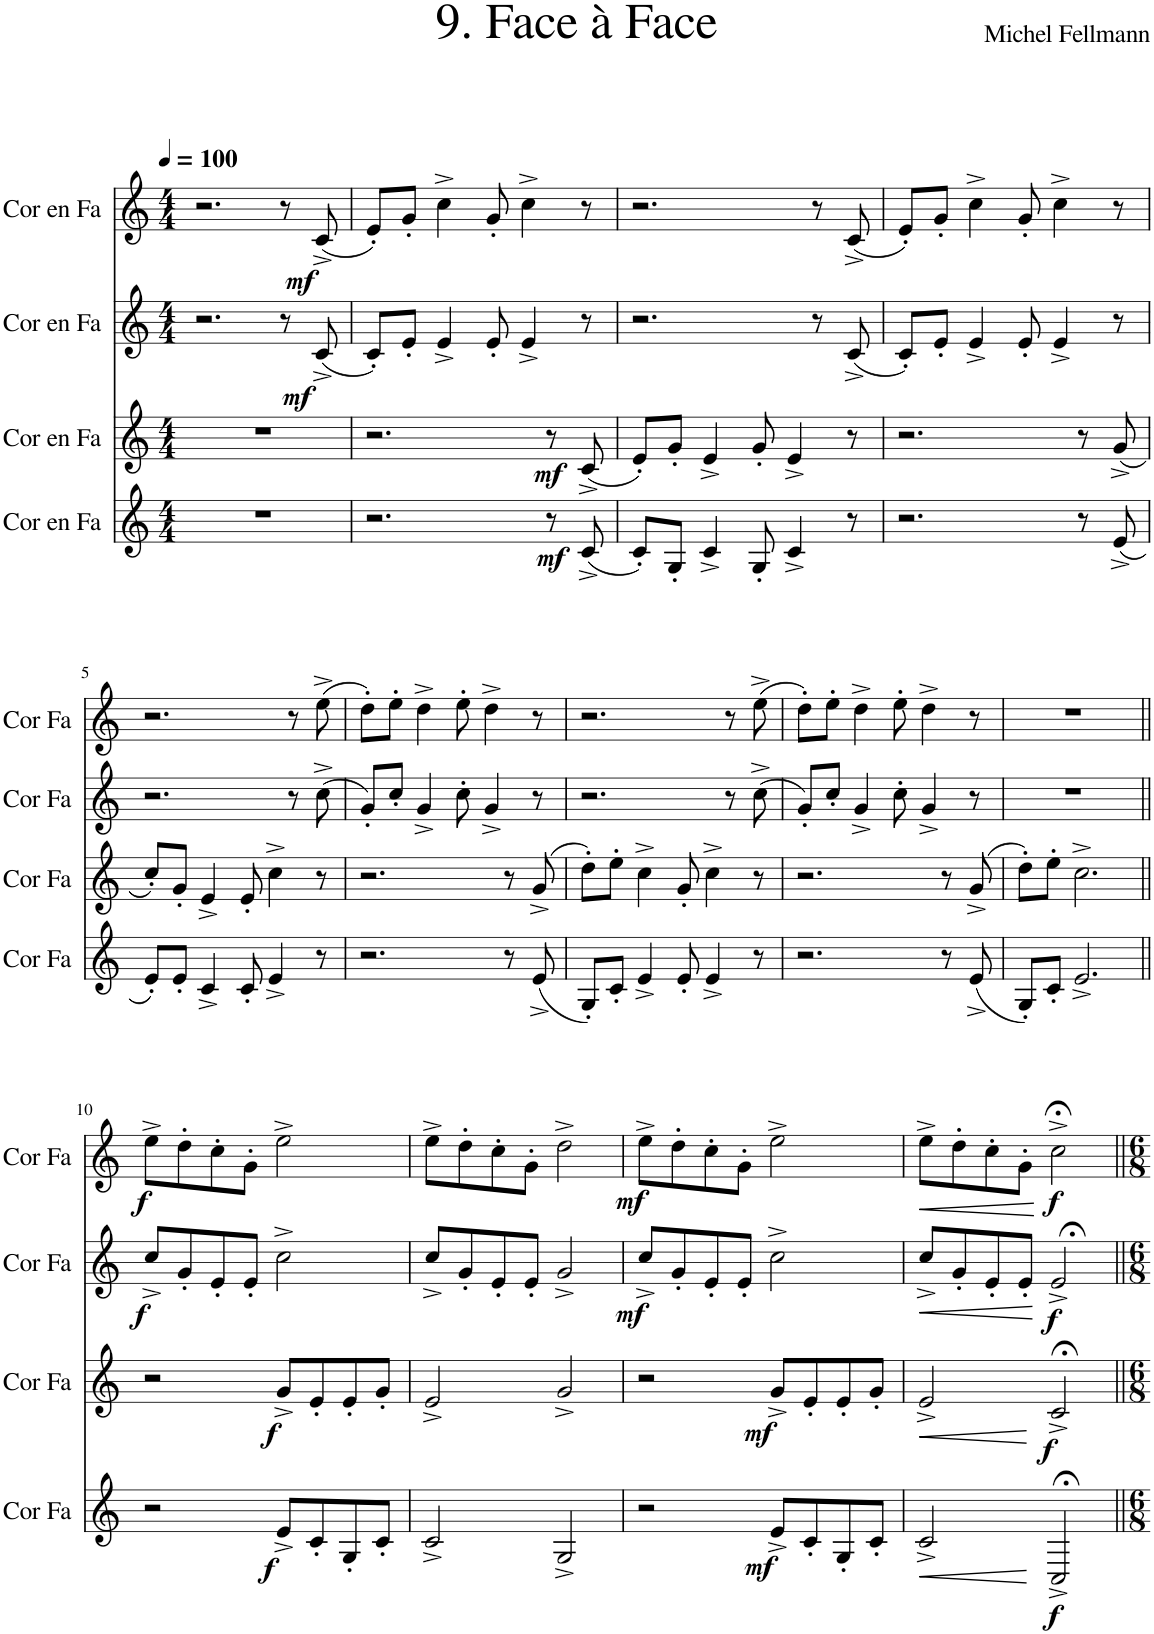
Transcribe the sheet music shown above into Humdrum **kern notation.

**kern	**dynam	**kern	**dynam	**kern	**dynam	**kern	**dynam
*part4	*part4	*part3	*part3	*part2	*part2	*part1	*part1
*staff4	*staff4	*staff3	*staff3	*staff2	*staff2	*staff1	*staff1
*I"Cor en Fa	*	*I"Cor en Fa	*	*I"Cor en Fa	*	*I"Cor en Fa	*
*I'Cor Fa	*	*I'Cor Fa	*	*I'Cor Fa	*	*I'Cor Fa	*
*clefG2	*	*clefG2	*	*clefG2	*	*clefG2	*
*Trd4c7	*	*Trd4c7	*	*Trd4c7	*	*Trd4c7	*
*k[]	*	*k[]	*	*k[]	*	*k[]	*
*M4/4	*	*M4/4	*	*M4/4	*	*M4/4	*
*MM100	*	*MM100	*	*MM100	*	*MM100	*
=1	=1	=1	=1	=1	=1	=1	=1
1r	.	1r	.	2.r	.	2.r	.
!	!	!	!	!	!LO:DY:b	!	!LO:DY:b
.	.	.	.	8r	mf	8r	mf
.	.	.	.	(8c^/	.	(8c^/	.
=2	=2	=2	=2	=2	=2	=2	=2
2.r	.	2.r	.	8c'/L)	.	8e'/L)	.
.	.	.	.	8e'/J	.	8g'/J	.
.	.	.	.	4e^/	.	4cc^\	.
.	.	.	.	8e'/	.	8g'/	.
.	.	.	.	4e^/	.	4cc^\	.
!	!LO:DY:b	!	!LO:DY:b	!	!	!	!
8r	mf	8r	mf	.	.	.	.
(8c^/	.	(8c^/	.	8r	.	8r	.
=3	=3	=3	=3	=3	=3	=3	=3
8c'/L)	.	8e'/L)	.	2.r	.	2.r	.
8G'/J	.	8g'/J	.	.	.	.	.
4c^/	.	4e^/	.	.	.	.	.
8G'/	.	8g'/	.	.	.	.	.
4c^/	.	4e^/	.	.	.	.	.
.	.	.	.	8r	.	8r	.
8r	.	8r	.	(8c^/	.	(8c^/	.
=4	=4	=4	=4	=4	=4	=4	=4
2.r	.	2.r	.	8c'/L)	.	8e'/L)	.
.	.	.	.	8e'/J	.	8g'/J	.
.	.	.	.	4e^/	.	4cc^\	.
.	.	.	.	8e'/	.	8g'/	.
.	.	.	.	4e^/	.	4cc^\	.
8r	.	8r	.	.	.	.	.
(8e^/	.	(8g^/	.	8r	.	8r	.
!!LO:LB:g=z
=5	=5	=5	=5	=5	=5	=5	=5
8e'/L)	.	8cc'/L)	.	2.r	.	2.r	.
8e'/J	.	8g'/J	.	.	.	.	.
4c^/	.	4e^/	.	.	.	.	.
8c'/	.	8e'/	.	.	.	.	.
4e^/	.	4cc^\	.	.	.	.	.
.	.	.	.	8r	.	8r	.
8r	.	8r	.	(8cc^\	.	(8ee^\	.
=6	=6	=6	=6	=6	=6	=6	=6
2.r	.	2.r	.	8g'/L)	.	8dd'\L)	.
.	.	.	.	8cc'/J	.	8ee'\J	.
.	.	.	.	4g^/	.	4dd^\	.
.	.	.	.	8cc'\	.	8ee'\	.
.	.	.	.	4g^/	.	4dd^\	.
8r	.	8r	.	.	.	.	.
(8e^/	.	(8g^/	.	8r	.	8r	.
=7	=7	=7	=7	=7	=7	=7	=7
8G'/L)	.	8dd'\L)	.	2.r	.	2.r	.
8c'/J	.	8ee'\J	.	.	.	.	.
4e^/	.	4cc^\	.	.	.	.	.
8e'/	.	8g'/	.	.	.	.	.
4e^/	.	4cc^\	.	.	.	.	.
.	.	.	.	8r	.	8r	.
8r	.	8r	.	(8cc^\	.	(8ee^\	.
=8	=8	=8	=8	=8	=8	=8	=8
2.r	.	2.r	.	8g'/L)	.	8dd'\L)	.
.	.	.	.	8cc'/J	.	8ee'\J	.
.	.	.	.	4g^/	.	4dd^\	.
.	.	.	.	8cc'\	.	8ee'\	.
.	.	.	.	4g^/	.	4dd^\	.
8r	.	8r	.	.	.	.	.
(8e^/	.	(8g^/	.	8r	.	8r	.
=9	=9	=9	=9	=9	=9	=9	=9
8G'/L)	.	8dd'\L)	.	1r	.	1r	.
8c'/J	.	8ee'\J	.	.	.	.	.
2.e^/	.	2.cc^\	.	.	.	.	.
!!LO:LB:g=z
=10||	=10||	=10||	=10||	=10||	=10||	=10||	=10||
!	!	!	!	!	!LO:DY:b	!	!LO:DY:b
2r	.	2r	.	8cc^/L	f	8ee^\L	f
.	.	.	.	8g'/	.	8dd'\	.
.	.	.	.	8e'/	.	8cc'\	.
.	.	.	.	8e'/J	.	8g'\J	.
!	!LO:DY:b	!	!LO:DY:b	!	!	!	!
8e^/L	f	8g^/L	f	2cc^\	.	2ee^\	.
8c'/	.	8e'/	.	.	.	.	.
8G'/	.	8e'/	.	.	.	.	.
8c'/J	.	8g'/J	.	.	.	.	.
=11	=11	=11	=11	=11	=11	=11	=11
2c^/	.	2e^/	.	8cc^/L	.	8ee^\L	.
.	.	.	.	8g'/	.	8dd'\	.
.	.	.	.	8e'/	.	8cc'\	.
.	.	.	.	8e'/J	.	8g'\J	.
2G^/	.	2g^/	.	2g^/	.	2dd^\	.
=12	=12	=12	=12	=12	=12	=12	=12
!	!	!	!	!	!LO:DY:b	!	!LO:DY:b
2r	.	2r	.	8cc^/L	mf	8ee^\L	mf
.	.	.	.	8g'/	.	8dd'\	.
.	.	.	.	8e'/	.	8cc'\	.
.	.	.	.	8e'/J	.	8g'\J	.
!	!LO:DY:b	!	!LO:DY:b	!	!	!	!
8e^/L	mf	8g^/L	mf	2cc^\	.	2ee^\	.
8c'/	.	8e'/	.	.	.	.	.
8G'/	.	8e'/	.	.	.	.	.
8c'/J	.	8g'/J	.	.	.	.	.
=13	=13	=13	=13	=13	=13	=13	=13
!	!LO:HP:b	!	!LO:HP:b	!	!LO:HP:b	!	!LO:HP:b
2c^/	<	2e^/	<	8cc^/L	<	8ee^\L	<
.	.	.	.	8g'/	.	8dd'\	.
.	.	.	.	8e'/	.	8cc'\	.
.	.	.	.	8e'/J	.	8g'\J	.
!	!LO:DY:b	!	!LO:DY:b	!	!LO:DY:b	!	!LO:DY:b
2C;<^/	f	2c;<^/	f	2e;<^/	f	2cc;<^\	f
.	[	.	[	.	[	.	[
=||	=||	=||	=||	=||	=||	=||	=||
*-	*-	*-	*-	*-	*-	*-	*-
